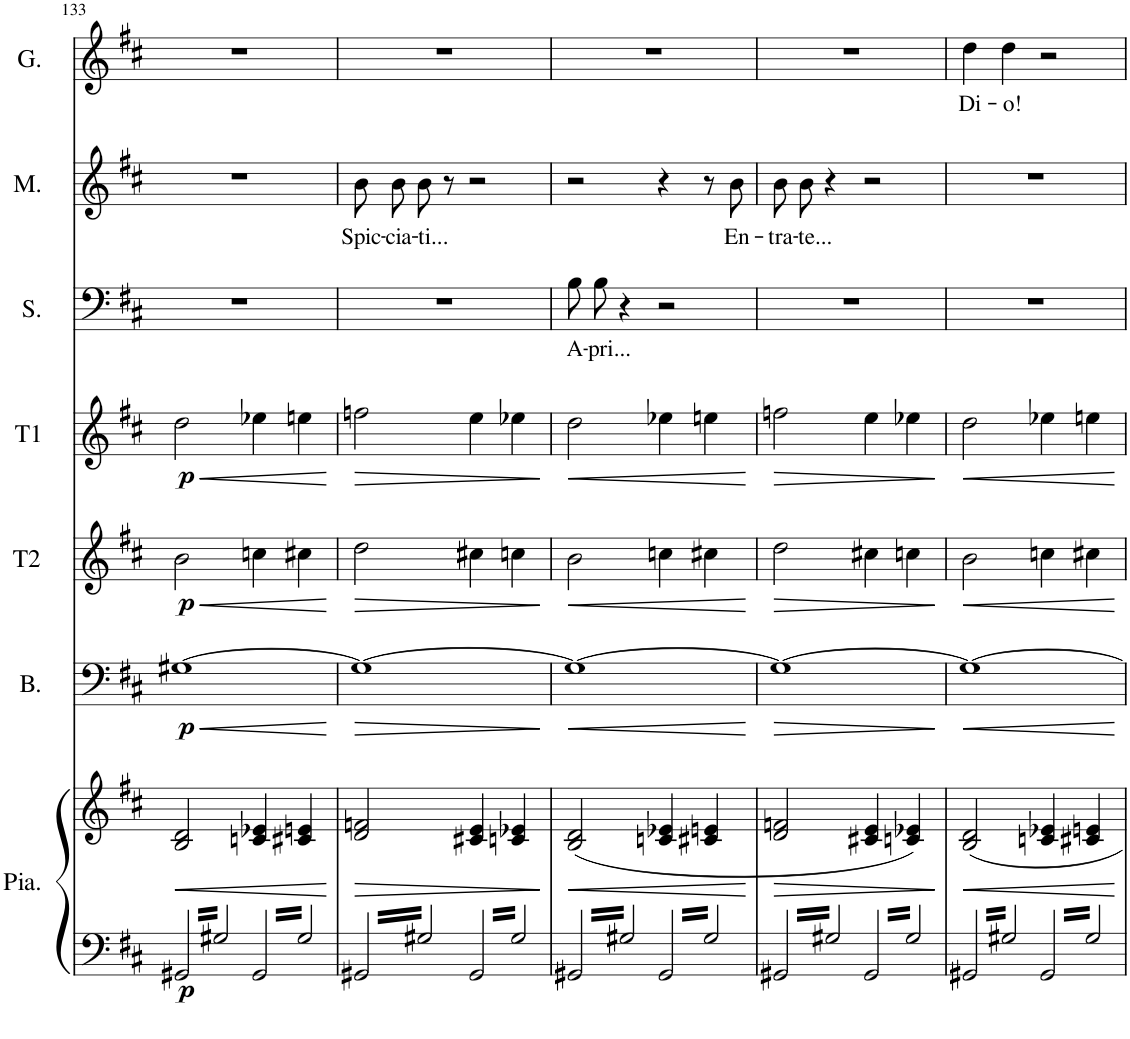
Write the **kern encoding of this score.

**kern	**kern	**dynam	**kern	**dynam	**kern	**dynam	**kern	**dynam	**kern	**text	**kern	**text	**kern	**text
*part7	*part7	*part7	*part6	*part6	*part5	*part5	*part4	*part4	*part3	*part3	*part2	*part2	*part1	*part1
*staff8	*staff7	*staff7/8	*staff6	*staff6	*staff5	*staff5	*staff4	*staff4	*staff3	*staff3	*staff2	*staff2	*staff1	*staff1
*I"Piano	*	*	*I"B.	*	*I"T2	*	*I"T1	*	*I"Sparafucile	*	*I"Magdalena	*	*I"Gilda	*
*I'Pia.	*	*	*I'B.	*	*I'T2	*	*I'T1	*	*I'S.	*	*I'M.	*	*I'G.	*
!!LO:PB:g=z
*clefF4	*clefG2	*	*clefF4	*	*clefG2	*	*clefG2	*	*clefF4	*	*clefG2	*	*clefG2	*
*k[f#c#]	*k[f#c#]	*	*k[f#c#]	*	*k[f#c#]	*	*k[f#c#]	*	*k[f#c#]	*	*k[f#c#]	*	*k[f#c#]	*
*M4/4	*M4/4	*	*M4/4	*	*M4/4	*	*M4/4	*	*M4/4	*	*M4/4	*	*M4/4	*
=133	=133	=133	=133	=133	=133	=133	=133	=133	=133	=133	=133	=133	=133	=133
!	!	!LO:HP:b	!	!LO:HP:b	!	!LO:HP:b	!	!LO:HP:b	!	!	!	!	!	!
!	!	!LO:DY:n=1:b=2	!	!LO:DY:n=1:b	!	!LO:DY:n=1:b	!	!LO:DY:n=1:b	!	!	!	!	!	!
6.GG#X/	2B/ 2d/	< p	[1G#X	< p	2b\	< p	2dd\	< p	1r	.	1r	.	1r	.
6.G#X/	.	.	.	.	.	.	.	.	.	.	.	.	.	.
6.GG#/	4cn/ 4e-X/	.	.	.	4ccn\	.	4ee-X\	.	.	.	.	.	.	.
6.G#/	4c#X/ 4en/	.	.	.	4cc#X\	.	4een\	.	.	.	.	.	.	.
.	.	[	.	[	.	[	.	[	.	.	.	.	.	.
=134	=134	=134	=134	=134	=134	=134	=134	=134	=134	=134	=134	=134	=134	=134
!	!	!LO:HP:b	!	!LO:HP:b	!	!LO:HP:b	!	!LO:HP:b	!	!	!	!LO:LY:b	!	!
6.GG#X/	2d/ 2fn/	>	1G#_	>	2dd\	>	2ffn\	>	1r	.	8b\L	Spic-	1r	.
!	!	!	!	!	!	!	!	!	!	!	!	!LO:LY:b	!	!
.	.	.	.	.	.	.	.	.	.	.	8b\J	-cia-	.	.
!	!	!	!	!	!	!	!	!	!	!	!	!LO:LY:b	!	!
6.G#X/	.	.	.	.	.	.	.	.	.	.	8b\	-ti...	.	.
.	.	.	.	.	.	.	.	.	.	.	8r	.	.	.
6.GG#/	4c#X/ 4e/	.	.	.	4cc#X\	.	4ee\	.	.	.	2r	.	.	.
6.G#/	4cn/ 4e-X/	.	.	.	4ccn\	.	4ee-X\	.	.	.	.	.	.	.
.	.	]	.	]	.	]	.	]	.	.	.	.	.	.
=135	=135	=135	=135	=135	=135	=135	=135	=135	=135	=135	=135	=135	=135	=135
!	!	!LO:HP:b	!	!LO:HP:b	!	!LO:HP:b	!	!LO:HP:b	!	!LO:LY:b	!	!	!	!
6.GG#X/	(2B/ 2d/	<	1G#_	<	2b\	<	2dd\	<	8B\L	A-	2r	.	1r	.
!	!	!	!	!	!	!	!	!	!	!LO:LY:b	!	!	!	!
.	.	.	.	.	.	.	.	.	8B\J	-pri...	.	.	.	.
6.G#X/	.	.	.	.	.	.	.	.	4r	.	.	.	.	.
6.GG#/	4cn/ 4e-X/	.	.	.	4ccn\	.	4ee-X\	.	2r	.	4r	.	.	.
6.G#/	4c#X/ 4en/	.	.	.	4cc#X\	.	4een\	.	.	.	8r	.	.	.
!	!	!	!	!	!	!	!	!	!	!	!	!LO:LY:b	!	!
.	.	.	.	.	.	.	.	.	.	.	8b\	En-	.	.
.	.	[	.	[	.	[	.	[	.	.	.	.	.	.
=136	=136	=136	=136	=136	=136	=136	=136	=136	=136	=136	=136	=136	=136	=136
!	!	!LO:HP:b	!	!LO:HP:b	!	!LO:HP:b	!	!LO:HP:b	!	!	!	!LO:LY:b	!	!
6.GG#X/	2d/ 2fn/	>	1G#_	>	2dd\	>	2ffn\	>	1r	.	8b\L	-tra-	1r	.
!	!	!	!	!	!	!	!	!	!	!	!	!LO:LY:b	!	!
.	.	.	.	.	.	.	.	.	.	.	8b\J	-te...	.	.
6.G#X/	.	.	.	.	.	.	.	.	.	.	4r	.	.	.
6.GG#/	4c#X/ 4e/	.	.	.	4cc#X\	.	4ee\	.	.	.	2r	.	.	.
6.G#/	4cn/ 4e-X/)	.	.	.	4ccn\	.	4ee-X\	.	.	.	.	.	.	.
.	.	]	.	]	.	]	.	]	.	.	.	.	.	.
=137	=137	=137	=137	=137	=137	=137	=137	=137	=137	=137	=137	=137	=137	=137
!	!	!LO:HP:b	!	!LO:HP:b	!	!LO:HP:b	!	!LO:HP:b	!	!	!	!	!	!LO:LY:b
6.GG#X/	2B/ 2d/	<	1G#_	<	2b\	<	2dd\	<	1r	.	1r	.	4dd\	Di-
!	!	!	!	!	!	!	!	!	!	!	!	!	!	!LO:LY:b
6.G#X/	.	.	.	.	.	.	.	.	.	.	.	.	4dd\	-o!
6.GG#/	4cn/ 4e-X/	.	.	.	4ccn\	.	4ee-X\	.	.	.	.	.	2r	.
6.G#/	4c#X/ 4en/	.	.	.	4cc#X\	.	4een\	.	.	.	.	.	.	.
.	.	[	.	[	.	[	.	[	.	.	.	.	.	.
=	=	=	=	=	=	=	=	=	=	=	=	=	=	=
*-	*-	*-	*-	*-	*-	*-	*-	*-	*-	*-	*-	*-	*-	*-
